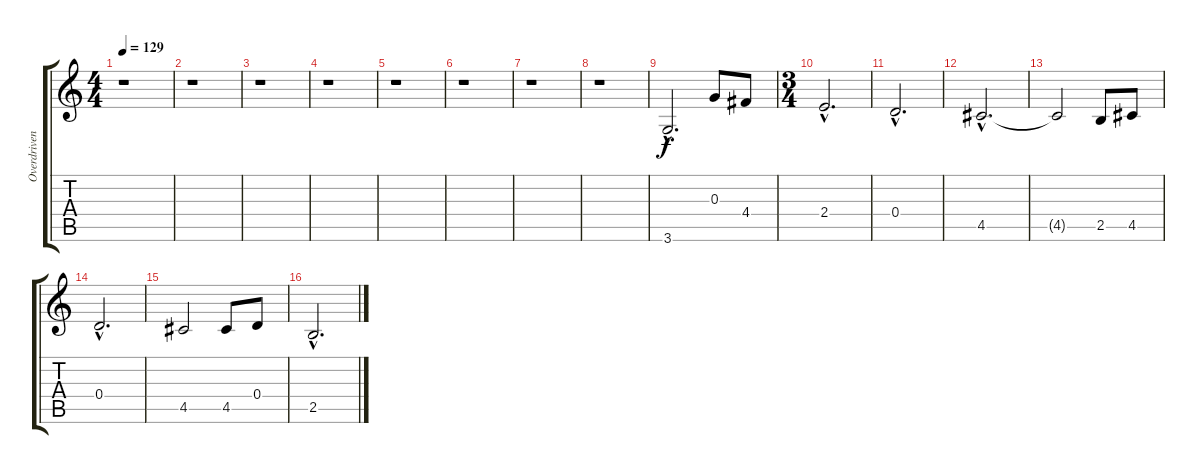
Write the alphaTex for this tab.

\track ("Overdriven Guitar" "Overdriven") {instrument overdrivenguitar}
\staff {score tabs}
\tuning (E4 B3 G3 D3 A2 E2) {hide}
\ts (4 4)
\tempo 129
\clef g2
\ks c
r.1{dy f} |
r.1 |
r.1 |
r.1 |
r.1 |
r.1 |
r.1 |
r.1 |
3.6{hac}.2{d} 0.3.8 4.4.8 |
\ts (3 4)
2.4{hac}.2{d} |
0.4{hac}.2{d} |
4.5{hac}.2{d} |
4.5{t}.2 2.5.8 4.5.8 |
0.4{hac}.2{d} |
4.5.2 4.5.8 0.4.8 |
2.5{hac}.2{d}
